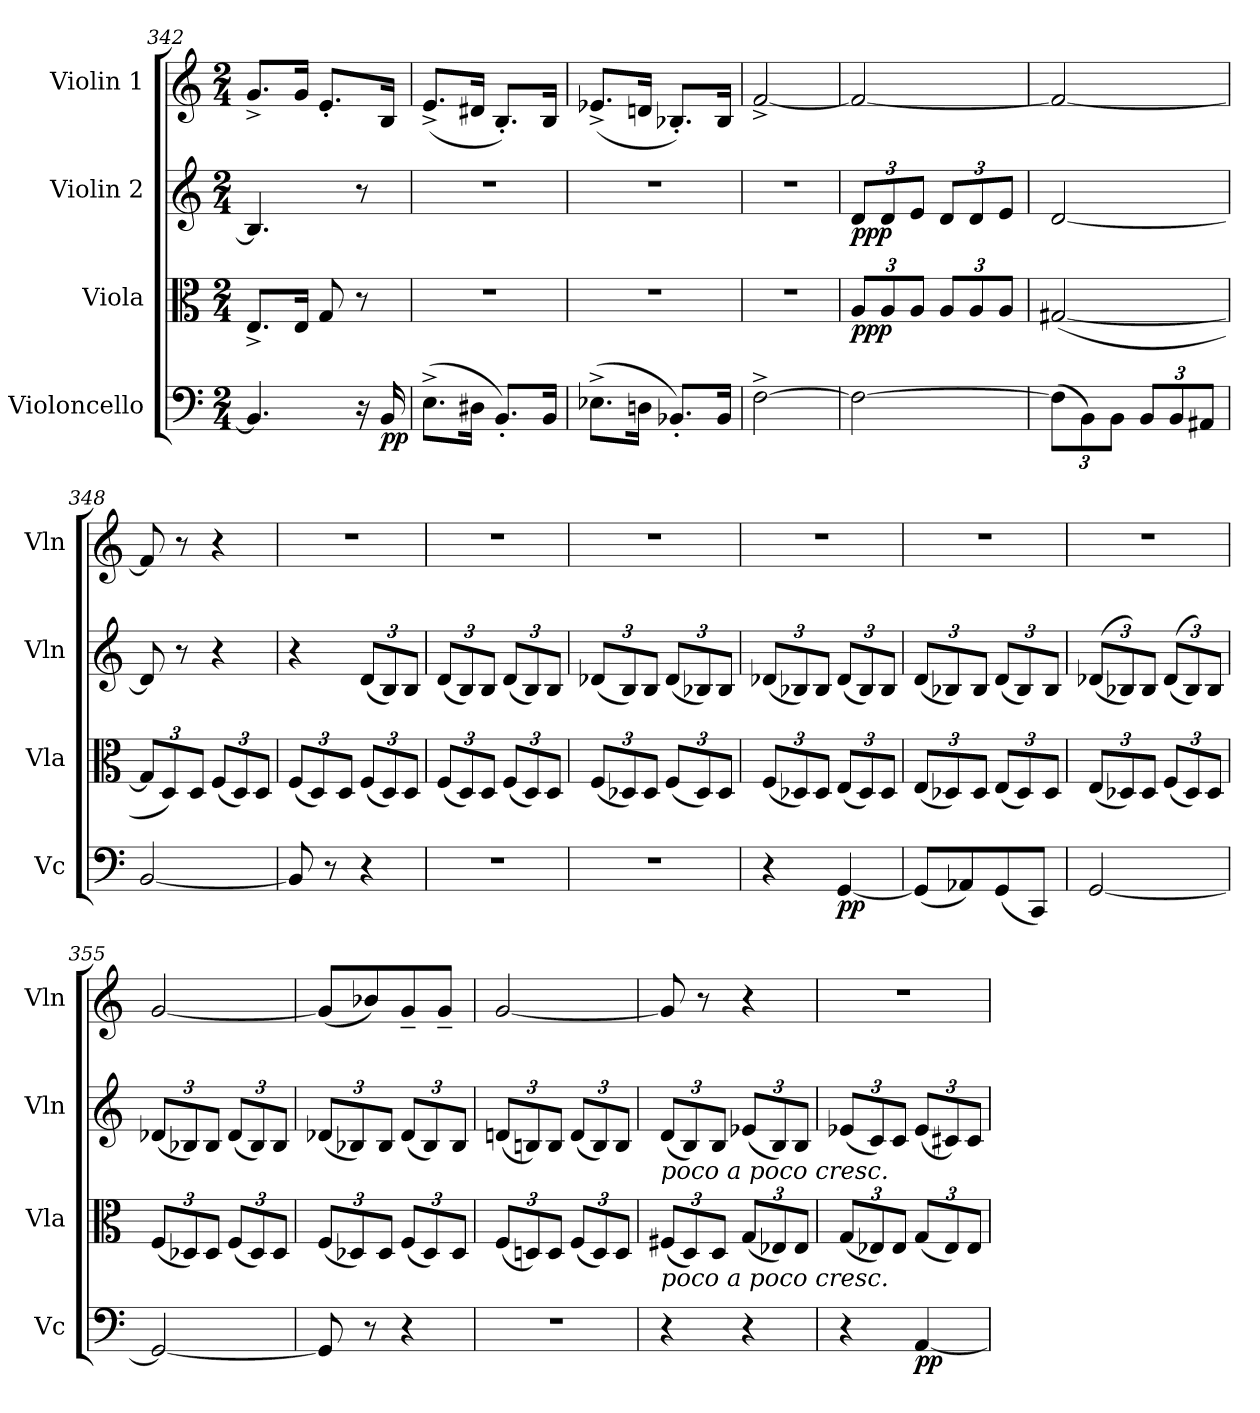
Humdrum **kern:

**kern	**dynam	**kern	**dynam	**kern	**dynam	**kern	**dynam
*part4	*part4	*part3	*part3	*part2	*part2	*part1	*part1
*staff4	*staff4	*staff3	*staff3	*staff2	*staff2	*staff1	*staff1
*I"Violoncello	*	*I"Viola	*	*I"Violin 2	*	*I"Violin 1	*
*I'Vc	*	*I'Vla	*	*I'Vln	*	*I'Vln	*
*clefF4	*	*clefC3	*	*clefG2	*	*clefG2	*
*k[]	*	*k[]	*	*k[]	*	*k[]	*
*M2/4	*	*M2/4	*	*M2/4	*	*M2/4	*
=342	=342	=342	=342	=342	=342	=342	=342
4.BB/]	.	8.E^</L	.	4.B/]	.	8.g^/L	.
.	.	16E/Jk	.	.	.	16g/Jk	.
.	.	8G/	.	.	.	8.e'/L	.
16r	.	8r	.	8r	.	.	.
!	!LO:DY:b	!	!	!	!	!	!
16BB/	pp	.	.	.	.	16B/Jk	.
!!LO:PB:g=z
=343	=343	=343	=343	=343	=343	=343	=343
(8.E^\L	.	2r	.	2r	.	(8.e^/L	.
16D#X\Jk	.	.	.	.	.	16d#X/Jk	.
8.BB'/L)	.	.	.	.	.	8.B'/L)	.
16BB/Jk	.	.	.	.	.	16B/Jk	.
=344	=344	=344	=344	=344	=344	=344	=344
(8.E-X^\L	.	2r	.	2r	.	(8.e-X^/L	.
16Dn\Jk	.	.	.	.	.	16dn/Jk	.
8.BB-X'/L)	.	.	.	.	.	8.B-X'/L)	.
16BB-/Jk	.	.	.	.	.	16B-/Jk	.
=345	=345	=345	=345	=345	=345	=345	=345
[2F^\	.	2r	.	2r	.	[2f^/	.
=346	=346	=346	=346	=346	=346	=346	=346
*	*	*Xbrackettup	*	*Xbrackettup	*	*	*
!	!	!	!LO:DY:b	!	!LO:DY:b	!	!
2F\_	.	12A/L	ppp	12d/L	ppp	2f/_	.
.	.	12A/	.	12d/	.	.	.
.	.	12A/J	.	12e/J	.	.	.
.	.	12A/L	.	12d/L	.	.	.
.	.	12A/	.	12d/	.	.	.
.	.	12A/J	.	12e/J	.	.	.
=347	=347	=347	=347	=347	=347	=347	=347
(12F\L]	.	([2G#X/	.	[2d/	.	2f/_	.
12BB\)	.	.	.	.	.	.	.
12BB\J	.	.	.	.	.	.	.
*Xbrackettup	*	*	*	*	*	*	*
12BB/L	.	.	.	.	.	.	.
12BB/	.	.	.	.	.	.	.
12AA#X/J	.	.	.	.	.	.	.
=348	=348	=348	=348	=348	=348	=348	=348
[2BB/	.	12G#/L]	.	8d/]	.	8f/]	.
.	.	12D/)	.	.	.	.	.
.	.	.	.	8r	.	8r	.
.	.	12D/J	.	.	.	.	.
.	.	(12F/L	.	4r	.	4r	.
.	.	12D/)	.	.	.	.	.
.	.	12D/J	.	.	.	.	.
=349	=349	=349	=349	=349	=349	=349	=349
8BB/]	.	(12F/L	.	4r	.	2r	.
.	.	12D/)	.	.	.	.	.
8r	.	.	.	.	.	.	.
.	.	12D/J	.	.	.	.	.
4r	.	(12F/L	.	(12d/L	.	.	.
.	.	12D/)	.	12B/)	.	.	.
.	.	12D/J	.	12B/J	.	.	.
!!LO:LB:g=z
=350	=350	=350	=350	=350	=350	=350	=350
2r	.	(12F/L	.	(12d/L	.	2r	.
.	.	12D/)	.	12B/)	.	.	.
.	.	12D/J	.	12B/J	.	.	.
.	.	(12F/L	.	(12d/L	.	.	.
.	.	12D/)	.	12B/)	.	.	.
.	.	12D/J	.	12B/J	.	.	.
=351	=351	=351	=351	=351	=351	=351	=351
2r	.	(12F/L	.	(12d-X/L	.	2r	.
.	.	12D-X/)	.	12B/)	.	.	.
.	.	12D-/J	.	12B/J	.	.	.
.	.	(12F/L	.	(12d-/L	.	.	.
.	.	12D-/)	.	12B-X/)	.	.	.
.	.	12D-/J	.	12B-/J	.	.	.
=352	=352	=352	=352	=352	=352	=352	=352
4r	.	(12F/L	.	(12d-X/L	.	2r	.
.	.	12D-X/)	.	12B-X/)	.	.	.
.	.	12D-/J	.	12B-/J	.	.	.
!	!LO:DY:b	!	!	!	!	!	!
[<4GG/	pp	(12E/L	.	(12d-/L	.	.	.
.	.	12D-/)	.	12B-/)	.	.	.
.	.	12D-/J	.	12B-/J	.	.	.
!!LO:LB:g=z
=353	=353	=353	=353	=353	=353	=353	=353
(8GG/L]	.	(12E/L	.	(12d/L	.	2r	.
.	.	12D-X/)	.	12B-X/)	.	.	.
8AA-X/)	.	.	.	.	.	.	.
.	.	12D-/J	.	12B-/J	.	.	.
(8GG/	.	(12E/L	.	(12d/L	.	.	.
.	.	12D-/)	.	12B-/)	.	.	.
8CC/J)	.	.	.	.	.	.	.
.	.	12D-/J	.	12B-/J	.	.	.
=354	=354	=354	=354	=354	=354	=354	=354
[2GG/	.	(12E/L	.	((12d-X/L	.	2r	.
.	.	12D-X/)	.	12B-X/))	.	.	.
.	.	12D-/J	.	12B-/J	.	.	.
.	.	(12F/L	.	((12d-/L	.	.	.
.	.	12D-/)	.	12B-/))	.	.	.
.	.	12D-/J	.	12B-/J	.	.	.
=355	=355	=355	=355	=355	=355	=355	=355
!	!	!	!	!	!	!	!LO:DY:b
!	!	!	!	!	!	!	!LO:DY:n=1:b
2GG/_	.	(12F/L	.	(12d-X/L	.	[2g/	pp other-dynamics
.	.	12D-X/)	.	12B-X/)	.	.	.
.	.	12D-/J	.	12B-/J	.	.	.
.	.	(12F/L	.	(12d-/L	.	.	.
.	.	12D-/)	.	12B-/)	.	.	.
.	.	12D-/J	.	12B-/J	.	.	.
=356	=356	=356	=356	=356	=356	=356	=356
8GG/]	.	(12F/L	.	(12d-X/L	.	(8g/L]	.
.	.	12D-X/)	.	12B-X/)	.	.	.
8r	.	.	.	.	.	8b-X/)	.
.	.	12D-/J	.	12B-/J	.	.	.
4r	.	(12F/L	.	(12d-/L	.	8g~/	.
.	.	12D-/)	.	12B-/)	.	.	.
.	.	.	.	.	.	8g~/J	.
.	.	12D-/J	.	12B-/J	.	.	.
=357	=357	=357	=357	=357	=357	=357	=357
2r	.	(12F/L	.	(12dn/L	.	[2g/	.
.	.	12Dn/)	.	12Bn/)	.	.	.
.	.	12D/J	.	12B/J	.	.	.
.	.	(12F/L	.	(12d/L	.	.	.
.	.	12D/)	.	12B/)	.	.	.
.	.	12D/J	.	12B/J	.	.	.
!!LO:LB:g=z
=358	=358	=358	=358	=358	=358	=358	=358
!	!	!	!	!LO:TX:b:i:t=poco a poco cresc.	!	!	!
!	!	!LO:TX:b:i:t=poco a poco cresc.	!	!	!	!	!
4r	.	(12F#X/L	.	(12d/L	.	8g/]	.
.	.	12D/)	.	12B/)	.	.	.
.	.	.	.	.	.	8r	.
.	.	12D/J	.	12B/J	.	.	.
4r	.	(12G/L	.	(12e-X/L	.	4r	.
.	.	12E-X/)	.	12B/)	.	.	.
.	.	12E-/J	.	12B/J	.	.	.
=359	=359	=359	=359	=359	=359	=359	=359
4r	.	(12G/L	.	(12e-X/L	.	2r	.
.	.	12E-X/)	.	12c/)	.	.	.
.	.	12E-/J	.	12c/J	.	.	.
!	!LO:DY:b	!	!	!	!	!	!
[<4AA/	pp	(12G/L	.	(12e-/L	.	.	.
.	.	12E-/)	.	12c#X/)	.	.	.
.	.	12E-/J	.	12c#/J	.	.	.
=	=	=	=	=	=	=	=
*-	*-	*-	*-	*-	*-	*-	*-
